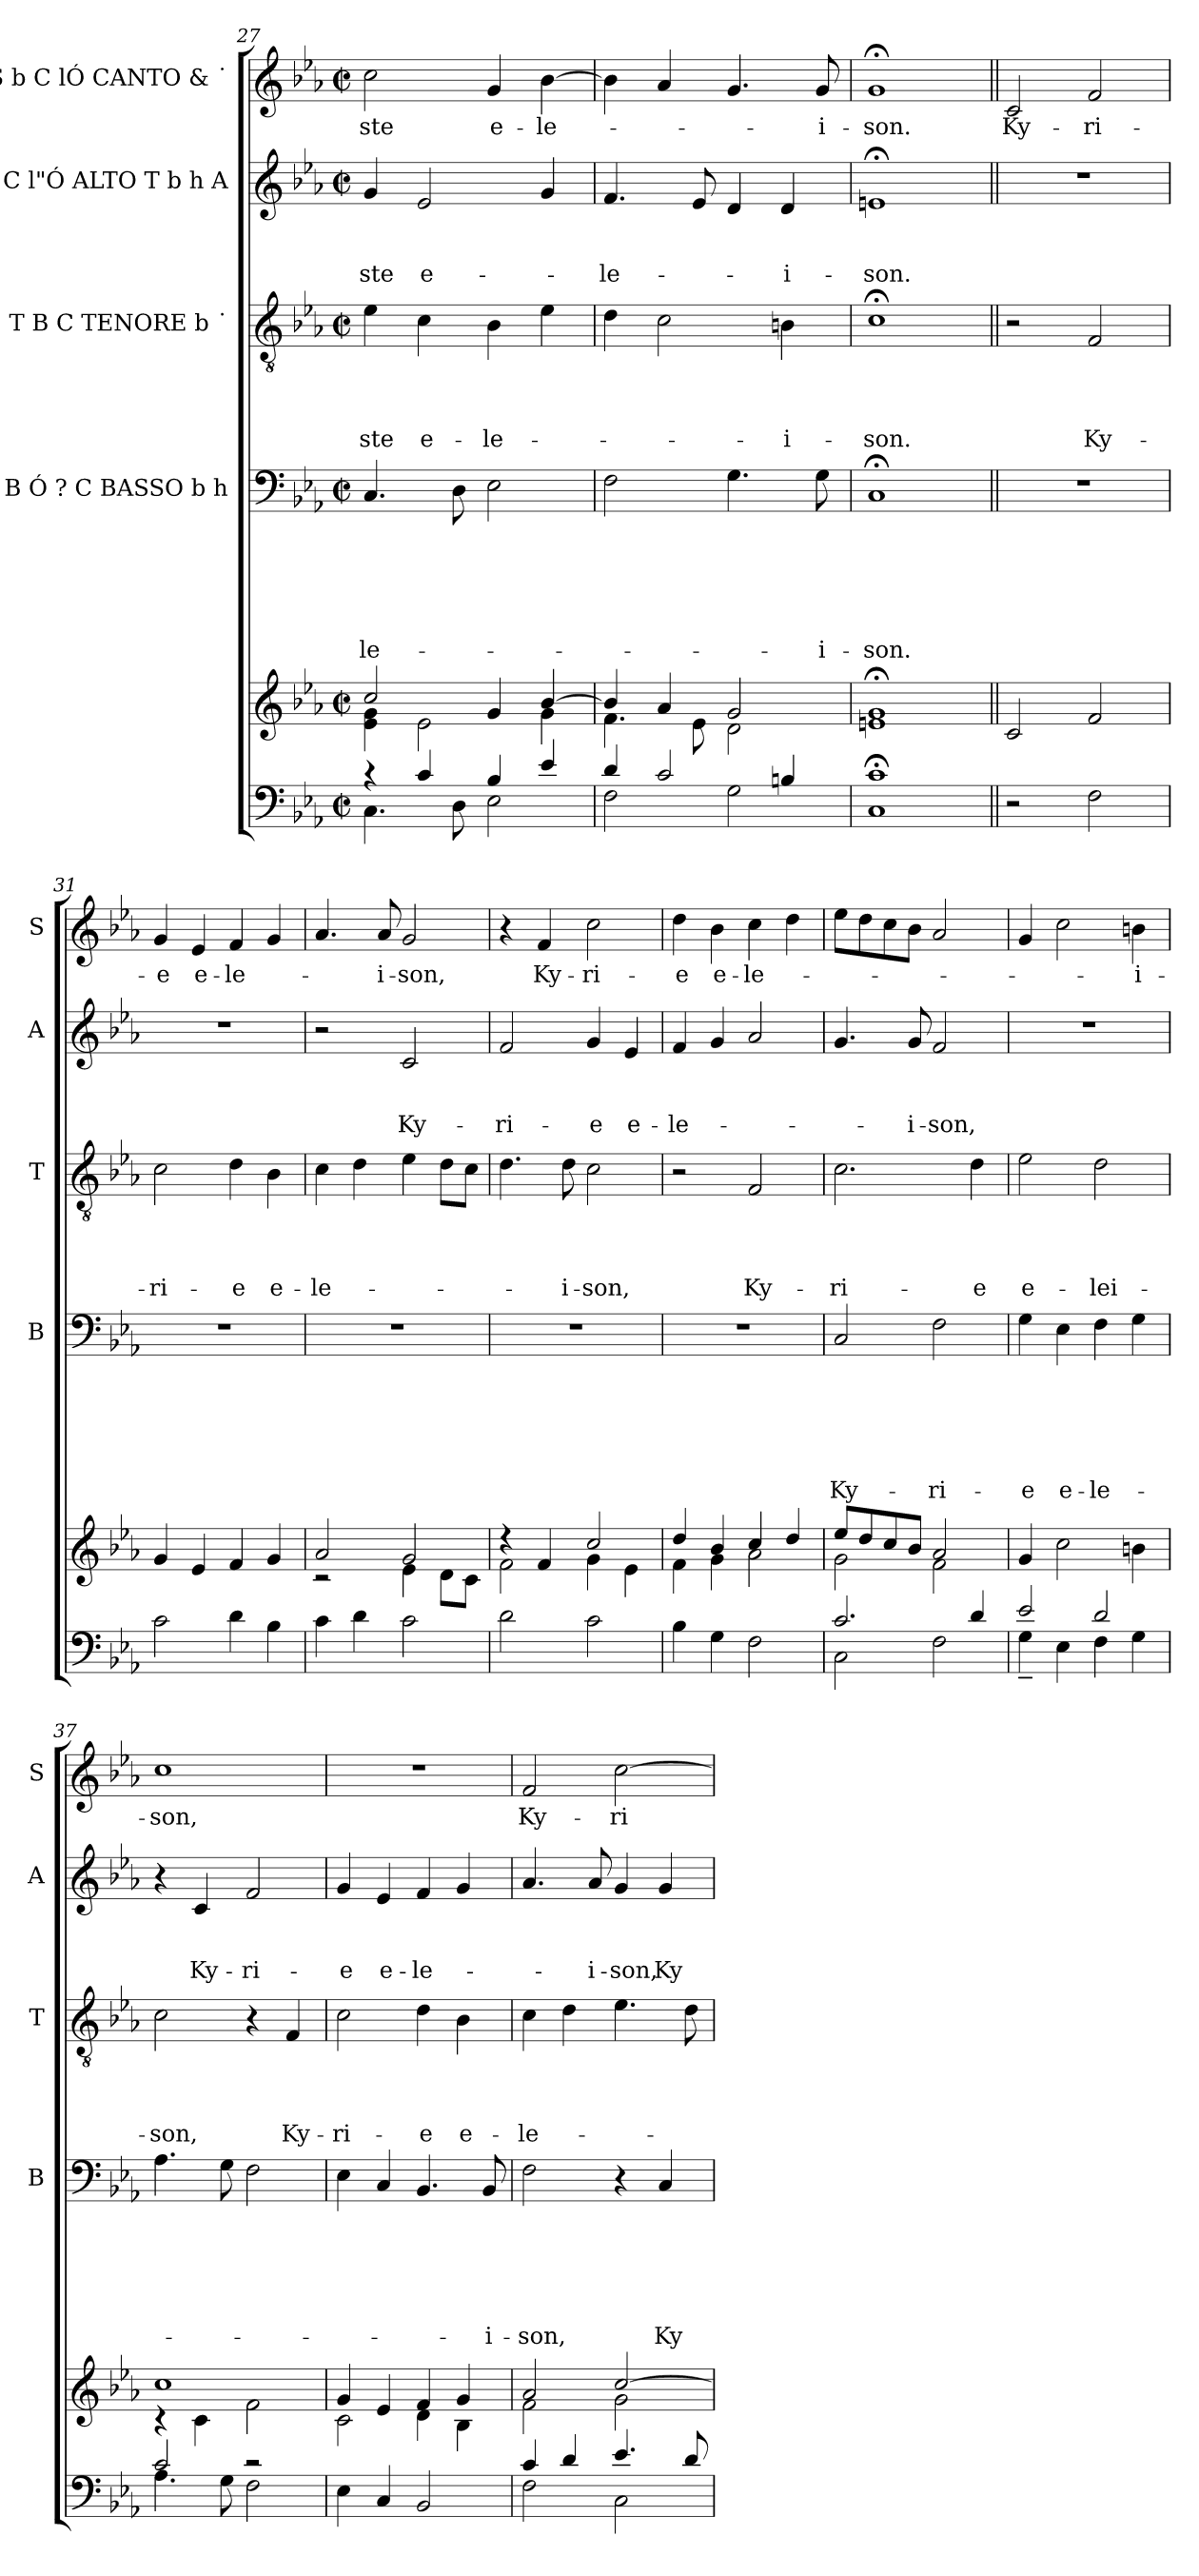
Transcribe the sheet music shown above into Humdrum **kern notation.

**kern	**kern	**kern	**text	**text	**text	**text	**text	**text	**kern	**text	**text	**text	**text	**kern	**text	**text	**text	**kern	**text
*part6	*part5	*part4	*part4	*part4	*part4	*part4	*part4	*part4	*part3	*part3	*part3	*part3	*part3	*part2	*part2	*part2	*part2	*part1	*part1
*staff6	*staff5	*staff4	*staff4	*staff4	*staff4	*staff4	*staff4	*staff4	*staff3	*staff3	*staff3	*staff3	*staff3	*staff2	*staff2	*staff2	*staff2	*staff1	*staff1
*	*	*I"B Ó ? C BASSO b h	*	*	*	*	*	*	*I"T B C TENORE b ˙	*	*	*	*	*I"C l"Ó ALTO T b h A	*	*	*	*I"S b C lÓ CANTO & ˙	*
*	*	*I'B	*	*	*	*	*	*	*I'T	*	*	*	*	*I'A	*	*	*	*I'S	*
*clefF4	*clefG2	*clefF4	*	*	*	*	*	*	*clefGv2	*	*	*	*	*clefG2	*	*	*	*clefG2	*
*k[b-e-a-]	*k[b-e-a-]	*k[b-e-a-]	*	*	*	*	*	*	*k[b-e-a-]	*	*	*	*	*k[b-e-a-]	*	*	*	*k[b-e-a-]	*
*E-:	*E-:	*E-:	*	*	*	*	*	*	*E-:	*	*	*	*	*E-:	*	*	*	*E-:	*
*M2/2	*M2/2	*M2/2	*	*	*	*	*	*	*M2/2	*	*	*	*	*M2/2	*	*	*	*M2/2	*
*met(c|)	*met(c|)	*met(c|)	*	*	*	*	*	*	*met(c|)	*	*	*	*	*met(c|)	*	*	*	*met(c|)	*
=27	=27	=27	=27	=27	=27	=27	=27	=27	=27	=27	=27	=27	=27	=27	=27	=27	=27	=27	=27
*^	*^	*	*	*	*	*	*	*	*	*	*	*	*	*	*	*	*	*	*
!	!	!	!	!	!	!	!	!	!	!LO:LY:b	!	!	!	!	!LO:LY:b	!	!	!	!LO:LY:b	!	!LO:LY:b
4rc	4.C\	2cc/	4e-\ 4g\	4.C/	.	.	.	.	.	-le-	4e-\	.	.	.	-ste	4g/	.	.	-ste	2cc\	-ste
!	!	!	!	!	!	!	!	!	!	!	!	!	!	!	!LO:LY:b	!	!	!	!LO:LY:b	!	!
4c/	.	.	2e-\	.	.	.	.	.	.	.	4c\	.	.	.	e-	2e-/	.	.	e-	.	.
.	8D\	.	.	8D\	.	.	.	.	.	.	.	.	.	.	.	.	.	.	.	.	.
!	!	!	!	!	!	!	!	!	!	!	!	!	!	!	!LO:LY:b	!	!	!	!	!	!LO:LY:b
4B-/	2E-\	4g/	.	2E-\	.	.	.	.	.	.	4B-\	.	.	.	-le-	.	.	.	.	4g/	e-
!	!	!	!	!	!	!	!	!	!	!	!	!	!	!	!	!	!	!	!	!	!LO:LY:b
4e-/	.	[>4b-/	4g\	.	.	.	.	.	.	.	4e-\	.	.	.	.	4g/	.	.	.	[>4b-\	-le-
=28	=28	=28	=28	=28	=28	=28	=28	=28	=28	=28	=28	=28	=28	=28	=28	=28	=28	=28	=28	=28	=28
!	!	!	!	!	!	!	!	!	!	!	!	!	!	!	!	!	!	!	!LO:LY:b	!	!
4d/	2F\	4b-/]	4.f\	2F\	.	.	.	.	.	.	4d\	.	.	.	.	4.f/	.	.	-le-	4b-\]	.
2c/	.	4a-/	.	.	.	.	.	.	.	.	2c\	.	.	.	.	.	.	.	.	4a-/	.
.	.	.	8e-\	.	.	.	.	.	.	.	.	.	.	.	.	8e-/	.	.	.	.	.
.	2G\	2g/	2d\	4.G\	.	.	.	.	.	.	.	.	.	.	.	4d/	.	.	.	4.g/	.
!	!	!	!	!	!	!	!	!	!	!	!	!	!	!	!LO:LY:b	!	!	!	!LO:LY:b	!	!
4Bn/	.	.	.	.	.	.	.	.	.	.	4Bn\	.	.	.	-i-	4d/	.	.	-i-	.	.
!	!	!	!	!	!	!	!	!	!	!LO:LY:b	!	!	!	!	!	!	!	!	!	!	!LO:LY:b
.	.	.	.	8G\	.	.	.	.	.	-i-	.	.	.	.	.	.	.	.	.	8g/	-i-
*v	*v	*	*	*	*	*	*	*	*	*	*	*	*	*	*	*	*	*	*	*	*
*	*v	*v	*	*	*	*	*	*	*	*	*	*	*	*	*	*	*	*	*	*
!!LO:PB:g=z
=29	=29	=29	=29	=29	=29	=29	=29	=29	=29	=29	=29	=29	=29	=29	=29	=29	=29	=29	=29
!	!	!	!	!	!	!	!	!LO:LY:b	!	!	!	!	!LO:LY:b	!	!	!	!LO:LY:b	!	!LO:LY:b
1C;< 1c;<	1en; 1g;	1C;	.	.	.	.	.	-son.	1c;<	.	.	.	-son.	1en;	.	.	-son.	1g;	-son.
=30||	=30||	=30||	=30||	=30||	=30||	=30||	=30||	=30||	=30||	=30||	=30||	=30||	=30||	=30||	=30||	=30||	=30||	=30||	=30||
!	!	!	!	!	!	!	!	!	!	!	!	!	!	!	!	!	!	!	!LO:LY:b
2r	2c/	1r	.	.	.	.	.	.	2r	.	.	.	.	1r	.	.	.	2c/	Ky-
!	!	!	!	!	!	!	!	!	!	!	!	!	!LO:LY:b	!	!	!	!	!	!LO:LY:b
2F\	2f/	.	.	.	.	.	.	.	2F/	.	.	.	Ky-	.	.	.	.	2f/	-ri-
=31	=31	=31	=31	=31	=31	=31	=31	=31	=31	=31	=31	=31	=31	=31	=31	=31	=31	=31	=31
!	!	!	!	!	!	!	!	!	!	!	!	!	!LO:LY:b	!	!	!	!	!	!LO:LY:b
2c\	4g/	1r	.	.	.	.	.	.	2c\	.	.	.	-ri-	1r	.	.	.	4g/	-e
!	!	!	!	!	!	!	!	!	!	!	!	!	!	!	!	!	!	!	!LO:LY:b
.	4e-/	.	.	.	.	.	.	.	.	.	.	.	.	.	.	.	.	4e-/	e-
!	!	!	!	!	!	!	!	!	!	!	!	!	!LO:LY:b	!	!	!	!	!	!LO:LY:b
4d\	4f/	.	.	.	.	.	.	.	4d\	.	.	.	-e	.	.	.	.	4f/	-le-
!	!	!	!	!	!	!	!	!	!	!	!	!	!LO:LY:b	!	!	!	!	!	!
4B-\	4g/	.	.	.	.	.	.	.	4B-\	.	.	.	e-	.	.	.	.	4g/	.
=32	=32	=32	=32	=32	=32	=32	=32	=32	=32	=32	=32	=32	=32	=32	=32	=32	=32	=32	=32
*	*^	*	*	*	*	*	*	*	*	*	*	*	*	*	*	*	*	*	*
!	!	!	!	!	!	!	!	!	!	!	!	!	!	!LO:LY:b	!	!	!	!	!	!
4c\	2a-/	2rc	1r	.	.	.	.	.	.	4c\	.	.	.	-le-	2r	.	.	.	4.a-/	.
4d\	.	.	.	.	.	.	.	.	.	4d\	.	.	.	.	.	.	.	.	.	.
!	!	!	!	!	!	!	!	!	!	!	!	!	!	!	!	!	!	!	!	!LO:LY:b
.	.	.	.	.	.	.	.	.	.	.	.	.	.	.	.	.	.	.	8a-/	-i-
!	!	!	!	!	!	!	!	!	!	!	!	!	!	!	!	!	!	!LO:LY:b	!	!LO:LY:b
2c\	2g/	4e-\	.	.	.	.	.	.	.	4e-\	.	.	.	.	2c/	.	.	Ky-	2g/	-son,
.	.	8d\L	.	.	.	.	.	.	.	8d\L	.	.	.	.	.	.	.	.	.	.
.	.	8c\J	.	.	.	.	.	.	.	8c\J	.	.	.	.	.	.	.	.	.	.
=33	=33	=33	=33	=33	=33	=33	=33	=33	=33	=33	=33	=33	=33	=33	=33	=33	=33	=33	=33	=33
!	!	!	!	!	!	!	!	!	!	!	!	!	!	!	!	!	!	!LO:LY:b	!	!
2d\	4rdd	2f\	1r	.	.	.	.	.	.	4.d\	.	.	.	.	2f/	.	.	-ri-	4r	.
!	!	!	!	!	!	!	!	!	!	!	!	!	!	!	!	!	!	!	!	!LO:LY:b
.	4f/	.	.	.	.	.	.	.	.	.	.	.	.	.	.	.	.	.	4f/	Ky-
!	!	!	!	!	!	!	!	!	!	!	!	!	!	!LO:LY:b	!	!	!	!	!	!
.	.	.	.	.	.	.	.	.	.	8d\	.	.	.	-i-	.	.	.	.	.	.
!	!	!	!	!	!	!	!	!	!	!	!	!	!	!LO:LY:b	!	!	!	!LO:LY:b	!	!LO:LY:b
2c\	2cc/	4g\	.	.	.	.	.	.	.	2c\	.	.	.	-son,	4g/	.	.	-e	2cc\	-ri-
!	!	!	!	!	!	!	!	!	!	!	!	!	!	!	!	!	!	!LO:LY:b	!	!
.	.	4e-\	.	.	.	.	.	.	.	.	.	.	.	.	4e-/	.	.	e-	.	.
!!LO:LB:g=z
=34	=34	=34	=34	=34	=34	=34	=34	=34	=34	=34	=34	=34	=34	=34	=34	=34	=34	=34	=34	=34
!	!	!	!	!	!	!	!	!	!	!	!	!	!	!	!	!	!	!LO:LY:b	!	!LO:LY:b
4B-\	4dd/	4f\	1r	.	.	.	.	.	.	2r	.	.	.	.	4f/	.	.	-le-	4dd\	-e
!	!	!	!	!	!	!	!	!	!	!	!	!	!	!	!	!	!	!	!	!LO:LY:b
4G\	4b-/	4g\	.	.	.	.	.	.	.	.	.	.	.	.	4g/	.	.	.	4b-\	e-
!	!	!	!	!	!	!	!	!	!	!	!	!	!	!LO:LY:b	!	!	!	!	!	!LO:LY:b
2F\	4cc/	2a-\	.	.	.	.	.	.	.	2F/	.	.	.	Ky-	2a-/	.	.	.	4cc\	-le-
.	4dd/	.	.	.	.	.	.	.	.	.	.	.	.	.	.	.	.	.	4dd\	.
=35	=35	=35	=35	=35	=35	=35	=35	=35	=35	=35	=35	=35	=35	=35	=35	=35	=35	=35	=35	=35
*^	*	*	*	*	*	*	*	*	*	*	*	*	*	*	*	*	*	*	*	*
!	!	!	!	!	!	!	!	!	!	!LO:LY:b	!	!	!	!	!LO:LY:b	!	!	!	!	!	!
2.c/	2C\	8ee-/L	2g\	2C/	.	.	.	.	.	Ky-	2.c\	.	.	.	-ri-	4.g/	.	.	.	8ee-\L	.
.	.	8dd/	.	.	.	.	.	.	.	.	.	.	.	.	.	.	.	.	.	8dd\	.
.	.	8cc/	.	.	.	.	.	.	.	.	.	.	.	.	.	.	.	.	.	8cc\	.
!	!	!	!	!	!	!	!	!	!	!	!	!	!	!	!	!	!	!	!LO:LY:b	!	!
.	.	8b-/J	.	.	.	.	.	.	.	.	.	.	.	.	.	8g/	.	.	-i-	8b-\J	.
!	!	!	!	!	!	!	!	!	!	!LO:LY:b	!	!	!	!	!	!	!	!	!LO:LY:b	!	!
.	2F\	2a-/	2f\	2F\	.	.	.	.	.	-ri-	.	.	.	.	.	2f/	.	.	-son,	2a-/	.
!	!	!	!	!	!	!	!	!	!	!	!	!	!	!	!LO:LY:b	!	!	!	!	!	!
4d/	.	.	.	.	.	.	.	.	.	.	4d\	.	.	.	-e	.	.	.	.	.	.
*	*	*v	*v	*	*	*	*	*	*	*	*	*	*	*	*	*	*	*	*	*	*
=36	=36	=36	=36	=36	=36	=36	=36	=36	=36	=36	=36	=36	=36	=36	=36	=36	=36	=36	=36	=36
!	!	!	!	!	!	!	!	!	!LO:LY:b	!	!	!	!	!LO:LY:b	!	!	!	!	!	!
2e-/	4G~<\	4g/	4G\	.	.	.	.	.	-e	2e-\	.	.	.	e-	1r	.	.	.	4g/	.
!	!	!	!	!	!	!	!	!	!LO:LY:b	!	!	!	!	!	!	!	!	!	!	!
.	4E-\	2cc\	4E-\	.	.	.	.	.	e-	.	.	.	.	.	.	.	.	.	2cc\	.
!	!	!	!	!	!	!	!	!	!LO:LY:b	!	!	!	!	!LO:LY:b	!	!	!	!	!	!
2d/	4F\	.	4F\	.	.	.	.	.	-le-	2d\	.	.	.	-lei-	.	.	.	.	.	.
!	!	!	!	!	!	!	!	!	!	!	!	!	!	!	!	!	!	!	!	!LO:LY:b
.	4G\	4bn\	4G\	.	.	.	.	.	.	.	.	.	.	.	.	.	.	.	4bn\	-i-
=37	=37	=37	=37	=37	=37	=37	=37	=37	=37	=37	=37	=37	=37	=37	=37	=37	=37	=37	=37	=37
*	*	*^	*	*	*	*	*	*	*	*	*	*	*	*	*	*	*	*	*	*
!	!	!	!	!	!	!	!	!	!	!	!	!	!	!	!LO:LY:b	!	!	!	!	!	!LO:LY:b
2c/	4.A-\	1cc	4rc	4.A-\	.	.	.	.	.	.	2c\	.	.	.	-son,	4r	.	.	.	1cc	-son,
!	!	!	!	!	!	!	!	!	!	!	!	!	!	!	!	!	!	!	!LO:LY:b	!	!
.	.	.	4c\	.	.	.	.	.	.	.	.	.	.	.	.	4c/	.	.	Ky-	.	.
.	8G\	.	.	8G\	.	.	.	.	.	.	.	.	.	.	.	.	.	.	.	.	.
!	!	!	!	!	!	!	!	!	!	!	!	!	!	!	!	!	!	!	!LO:LY:b	!	!
2rc	2F\	.	2f\	2F\	.	.	.	.	.	.	4r	.	.	.	.	2f/	.	.	-ri-	.	.
!	!	!	!	!	!	!	!	!	!	!	!	!	!	!	!LO:LY:b	!	!	!	!	!	!
.	.	.	.	.	.	.	.	.	.	.	4F/	.	.	.	Ky-	.	.	.	.	.	.
*v	*v	*	*	*	*	*	*	*	*	*	*	*	*	*	*	*	*	*	*	*	*
=38	=38	=38	=38	=38	=38	=38	=38	=38	=38	=38	=38	=38	=38	=38	=38	=38	=38	=38	=38	=38
!	!	!	!	!	!	!	!	!	!	!	!	!	!	!LO:LY:b	!	!	!	!LO:LY:b	!	!
4E-\	4g/	2c\	4E-\	.	.	.	.	.	.	2c\	.	.	.	-ri-	4g/	.	.	-e	1r	.
!	!	!	!	!	!	!	!	!	!	!	!	!	!	!	!	!	!	!LO:LY:b	!	!
4C/	4e-/	.	4C/	.	.	.	.	.	.	.	.	.	.	.	4e-/	.	.	e-	.	.
!	!	!	!	!	!	!	!	!	!	!	!	!	!	!LO:LY:b	!	!	!	!LO:LY:b	!	!
2BB-/	4f/	4d\	4.BB-/	.	.	.	.	.	.	4d\	.	.	.	-e	4f/	.	.	-le-	.	.
!	!	!	!	!	!	!	!	!	!	!	!	!	!	!LO:LY:b	!	!	!	!	!	!
.	4g/	4B-\	.	.	.	.	.	.	.	4B-\	.	.	.	e-	4g/	.	.	.	.	.
!	!	!	!	!	!	!	!	!	!LO:LY:b	!	!	!	!	!	!	!	!	!	!	!
.	.	.	8BB-/	.	.	.	.	.	-i-	.	.	.	.	.	.	.	.	.	.	.
!!LO:PB:g=z
=39	=39	=39	=39	=39	=39	=39	=39	=39	=39	=39	=39	=39	=39	=39	=39	=39	=39	=39	=39	=39
*^	*	*	*	*	*	*	*	*	*	*	*	*	*	*	*	*	*	*	*	*
!	!	!	!	!	!	!	!	!	!	!LO:LY:b	!	!	!	!	!LO:LY:b	!	!	!	!	!	!LO:LY:b
4c/	2F\	2a-/	2f\	2F\	.	.	.	.	.	-son,	4c\	.	.	.	-le-	4.a-/	.	.	.	2f/	Ky-
4d/	.	.	.	.	.	.	.	.	.	.	4d\	.	.	.	.	.	.	.	.	.	.
!	!	!	!	!	!	!	!	!	!	!	!	!	!	!	!	!	!	!	!LO:LY:b	!	!
.	.	.	.	.	.	.	.	.	.	.	.	.	.	.	.	8a-/	.	.	-i-	.	.
!	!	!	!	!	!	!	!	!	!	!	!	!	!	!	!	!	!	!	!LO:LY:b	!	!LO:LY:b
4.e-/	2C\	[>2cc/	2g\	4r	.	.	.	.	.	.	4.e-\	.	.	.	.	4g/	.	.	-son,	[>2cc\	-ri-
!	!	!	!	!	!	!	!	!	!	!LO:LY:b	!	!	!	!	!	!	!	!	!LO:LY:b	!	!
.	.	.	.	4C/	.	.	.	.	.	Ky-	.	.	.	.	.	4g/	.	.	Ky-	.	.
8d/	.	.	.	.	.	.	.	.	.	.	8d\	.	.	.	.	.	.	.	.	.	.
*v	*v	*	*	*	*	*	*	*	*	*	*	*	*	*	*	*	*	*	*	*	*
*	*v	*v	*	*	*	*	*	*	*	*	*	*	*	*	*	*	*	*	*	*
=	=	=	=	=	=	=	=	=	=	=	=	=	=	=	=	=	=	=	=
*-	*-	*-	*-	*-	*-	*-	*-	*-	*-	*-	*-	*-	*-	*-	*-	*-	*-	*-	*-
